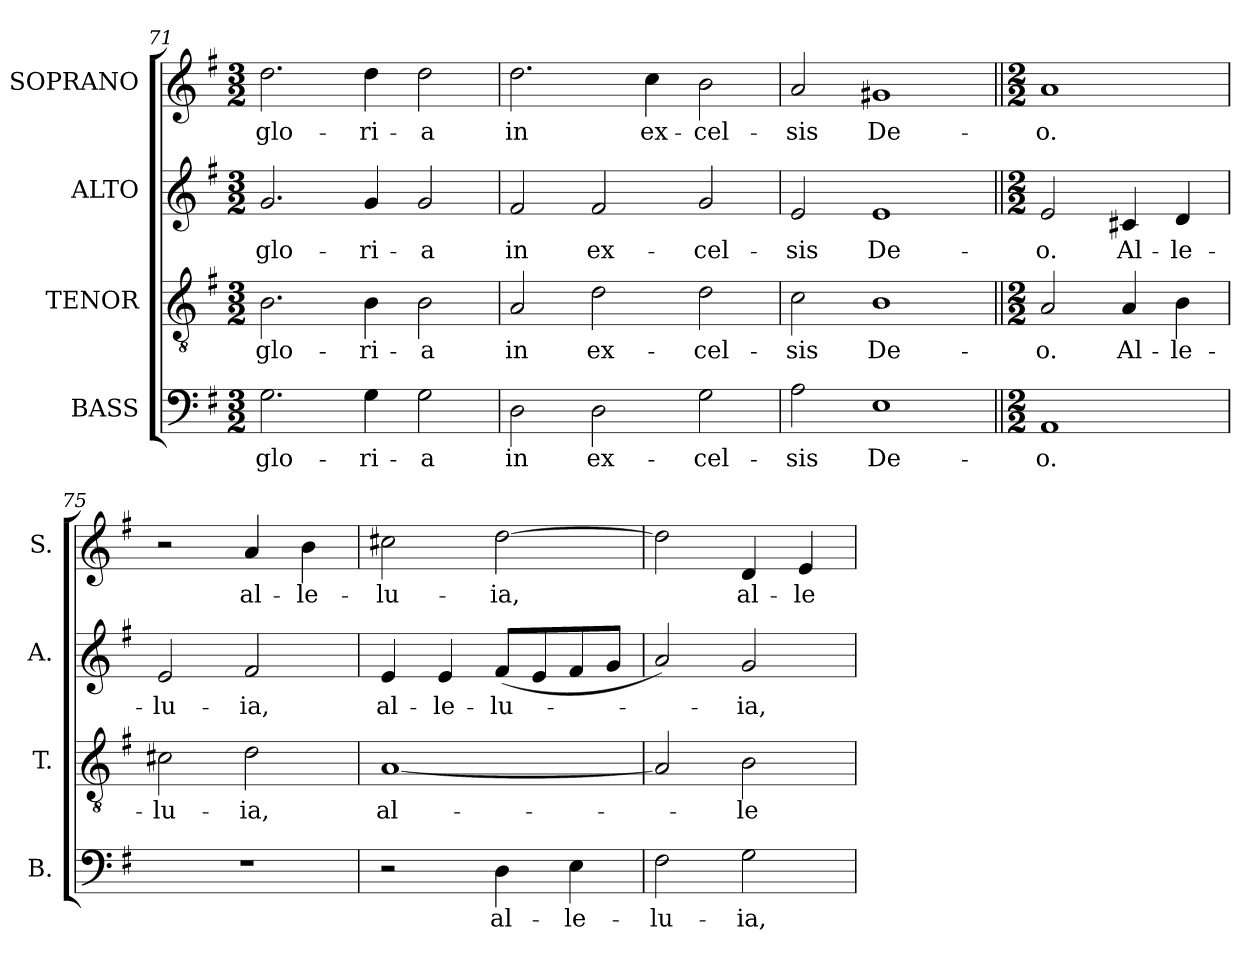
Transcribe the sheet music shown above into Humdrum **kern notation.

**kern	**text	**kern	**text	**kern	**text	**kern	**text
*part4	*part4	*part3	*part3	*part2	*part2	*part1	*part1
*staff4	*staff4	*staff3	*staff3	*staff2	*staff2	*staff1	*staff1
*I"BASS	*	*I"TENOR	*	*I"ALTO	*	*I"SOPRANO	*
*I'B.	*	*I'T.	*	*I'A.	*	*I'S.	*
*clefF4	*	*clefGv2	*	*clefG2	*	*clefG2	*
*	*	*ITrd7c12	*	*	*	*	*
*k[f#]	*	*k[f#]	*	*k[f#]	*	*k[f#]	*
*G:	*	*G:	*	*G:	*	*G:	*
*M3/2	*	*M3/2	*	*M3/2	*	*M3/2	*
=71	=71	=71	=71	=71	=71	=71	=71
!	!LO:LY:b:color=#000000	!	!	!	!	!	!
!	!	!	!LO:LY:b:color=#000000	!	!	!	!
!	!	!	!	!	!LO:LY:b:color=#000000	!	!
!	!	!	!	!	!	!	!LO:LY:b:color=#000000
2.Gi\	glo-	2.BBi\	glo-	2.gi/	glo-	2.ddi\	glo-
!	!LO:LY:b:color=#000000	!	!	!	!	!	!
!	!	!	!LO:LY:b:color=#000000	!	!	!	!
!	!	!	!	!	!LO:LY:b:color=#000000	!	!
!	!	!	!	!	!	!	!LO:LY:b:color=#000000
4Gi\	-ri-	4BBi\	-ri-	4gi/	-ri-	4ddi\	-ri-
!	!LO:LY:b:color=#000000	!	!	!	!	!	!
!	!	!	!LO:LY:b:color=#000000	!	!	!	!
!	!	!	!	!	!LO:LY:b:color=#000000	!	!
!	!	!	!	!	!	!	!LO:LY:b:color=#000000
2Gi\	-a	2BBi\	-a	2gi/	-a	2ddi\	-a
=72	=72	=72	=72	=72	=72	=72	=72
!	!LO:LY:b:color=#000000	!	!	!	!	!	!
!	!	!	!LO:LY:b:color=#000000	!	!	!	!
!	!	!	!	!	!LO:LY:b:color=#000000	!	!
!	!	!	!	!	!	!	!LO:LY:b:color=#000000
2Di\	in	2AAi/	in	2f#i/	in	2.ddi\	in
!	!LO:LY:b:color=#000000	!	!	!	!	!	!
!	!	!	!LO:LY:b:color=#000000	!	!	!	!
!	!	!	!	!	!LO:LY:b:color=#000000	!	!
2Di\	ex-	2Di\	ex-	2f#i/	ex-	.	.
!	!	!	!	!	!	!	!LO:LY:b:color=#000000
.	.	.	.	.	.	4cci\	ex-
!	!LO:LY:b:color=#000000	!	!	!	!	!	!
!	!	!	!LO:LY:b:color=#000000	!	!	!	!
!	!	!	!	!	!LO:LY:b:color=#000000	!	!
!	!	!	!	!	!	!	!LO:LY:b:color=#000000
2Gi\	-cel-	2Di\	-cel-	2gi/	-cel-	2bi\	-cel-
=73	=73	=73	=73	=73	=73	=73	=73
!	!LO:LY:b:color=#000000	!	!	!	!	!	!
!	!	!	!LO:LY:b:color=#000000	!	!	!	!
!	!	!	!	!	!LO:LY:b:color=#000000	!	!
!	!	!	!	!	!	!	!LO:LY:b:color=#000000
2Ai\	-sis	2Ci\	-sis	2ei/	-sis	2ai/	-sis
!	!LO:LY:b:color=#000000	!	!	!	!	!	!
!	!	!	!LO:LY:b:color=#000000	!	!	!	!
!	!	!	!	!	!LO:LY:b:color=#000000	!	!
!	!	!	!	!	!	!	!LO:LY:b:color=#000000
1Ei	De-	1BBi	De-	1ei	De-	1g#Xi	De-
!!LO:PB:g=z
=74||	=74||	=74||	=74||	=74||	=74||	=74||	=74||
*M2/2	*	*M2/2	*	*M2/2	*	*M2/2	*
!	!LO:LY:b:color=#000000	!	!	!	!	!	!
!	!	!	!LO:LY:b:color=#000000	!	!	!	!
!	!	!	!	!	!LO:LY:b:color=#000000	!	!
*	*	*	*	*	*	*MM184	*
!	!	!	!	!	!	!	!LO:LY:b:color=#000000
1AAi	-o.	2AAi/	-o.	2ei/	-o.	1ai	-o.
!	!	!	!LO:LY:b:color=#000000	!	!	!	!
!	!	!	!	!	!LO:LY:b:color=#000000	!	!
.	.	4AAi/	Al-	4c#Xi/	Al-	.	.
!	!	!	!LO:LY:b:color=#000000	!	!	!	!
!	!	!	!	!	!LO:LY:b:color=#000000	!	!
.	.	4BBi\	-le-	4di/	-le-	.	.
=75	=75	=75	=75	=75	=75	=75	=75
!	!	!	!LO:LY:b:color=#000000	!	!	!	!
!	!	!	!	!	!LO:LY:b:color=#000000	!	!
1r	.	2C#Xi\	-lu-	2ei/	-lu-	2r	.
!	!	!	!LO:LY:b:color=#000000	!	!	!	!
!	!	!	!	!	!LO:LY:b:color=#000000	!	!
!	!	!	!	!	!	!	!LO:LY:b:color=#000000
.	.	2Di\	-ia,	2f#i/	-ia,	4ai/	al-
!	!	!	!	!	!	!	!LO:LY:b:color=#000000
.	.	.	.	.	.	4bi\	-le-
=76	=76	=76	=76	=76	=76	=76	=76
!	!	!	!LO:LY:b:color=#000000	!	!	!	!
!	!	!	!	!	!LO:LY:b:color=#000000	!	!
!	!	!	!	!	!	!	!LO:LY:b:color=#000000
2r	.	[1AAi	al-	4ei/	al-	2cc#Xi\	-lu-
!	!	!	!	!	!LO:LY:b:color=#000000	!	!
.	.	.	.	4ei/	-le-	.	.
!	!LO:LY:b:color=#000000	!	!	!	!	!	!
!	!	!	!	!	!LO:LY:b:color=#000000	!	!
!	!	!	!	!	!	!	!LO:LY:b:color=#000000
4Di\	al-	.	.	(8f#i/L	-lu-	[2ddi\	-ia,
.	.	.	.	8ei/	.	.	.
!	!LO:LY:b:color=#000000	!	!	!	!	!	!
4Ei\	-le-	.	.	8f#i/	.	.	.
.	.	.	.	8gi/J	.	.	.
=77	=77	=77	=77	=77	=77	=77	=77
!	!LO:LY:b:color=#000000	!	!	!	!	!	!
2F#i\	-lu-	2AAi/]	.	2ai/)	.	2ddi\]	.
!	!LO:LY:b:color=#000000	!	!	!	!	!	!
!	!	!	!LO:LY:b:color=#000000	!	!	!	!
!	!	!	!	!	!LO:LY:b:color=#000000	!	!
!	!	!	!	!	!	!	!LO:LY:b:color=#000000
2Gi\	-ia,	2BBi\	-le-	2gi/	-ia,	4di/	al-
!	!	!	!	!	!	!	!LO:LY:b:color=#000000
.	.	.	.	.	.	4ei/	-le-
=	=	=	=	=	=	=	=
*-	*-	*-	*-	*-	*-	*-	*-
